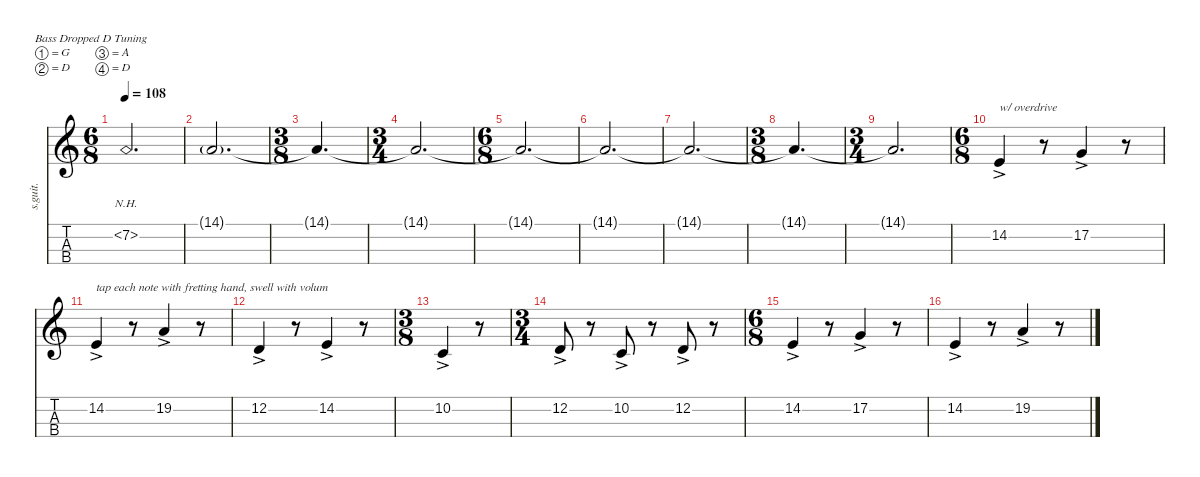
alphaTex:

\defaultSystemsLayout 4
\hideDynamics
\bracketExtendMode nobrackets
\track ("Justin Chancellor" "s.guit.") {instrument electricbasspick}
\staff {score tabs}
\tuning (G2 D2 A1 D1)
\ts (6 8)
\tempo 108
\clef g2
\ks c
7.2{nh}.2{d lyrics (0 "") lyrics (1 "") lyrics (2 "") lyrics (3 "") lyrics (4 "") dy f} |
14.1{g}.2{d lyrics (0 "") lyrics (1 "") lyrics (2 "") lyrics (3 "") lyrics (4 "") dy fff} |
\ts (3 8)
\beaming (8 2 2 2 2)
14.1{t}.4{d lyrics (0 "") lyrics (1 "") lyrics (2 "") lyrics (3 "") lyrics (4 "") dy f} |
\ts (3 4)
\beaming (8 2 2 2 2)
14.1{t}.2{d lyrics (0 "") lyrics (1 "") lyrics (2 "") lyrics (3 "") lyrics (4 "")} |
\ts (6 8)
\beaming (8 2 2 2 2)
14.1{t}.2{d lyrics (0 "") lyrics (1 "") lyrics (2 "") lyrics (3 "") lyrics (4 "")} |
14.1{t}.2{d lyrics (0 "") lyrics (1 "") lyrics (2 "") lyrics (3 "") lyrics (4 "")} |
14.1{t}.2{d lyrics (0 "") lyrics (1 "") lyrics (2 "") lyrics (3 "") lyrics (4 "")} |
\ts (3 8)
\beaming (8 2 2 2 2)
14.1{t}.4{d lyrics (0 "") lyrics (1 "") lyrics (2 "") lyrics (3 "") lyrics (4 "")} |
\ts (3 4)
\beaming (8 2 2 2 2)
14.1{t}.2{d lyrics (0 "") lyrics (1 "") lyrics (2 "") lyrics (3 "") lyrics (4 "")} |
\ts (6 8)
\beaming (8 2 2 2 2)
14.2{ac}.4{txt "w/ overdrive" lyrics (0 "") lyrics (1 "") lyrics (2 "") lyrics (3 "") lyrics (4 "") dy ppp} r.8 17.2{ac}.4{lyrics (0 "") lyrics (1 "") lyrics (2 "") lyrics (3 "") lyrics (4 "")} r.8 |
14.2{ac}.4{txt "tap each note with fretting hand, swell with volum" lyrics (0 "") lyrics (1 "") lyrics (2 "") lyrics (3 "") lyrics (4 "")} r.8 19.2{ac}.4{lyrics (0 "") lyrics (1 "") lyrics (2 "") lyrics (3 "") lyrics (4 "")} r.8 |
12.2{ac}.4{lyrics (0 "") lyrics (1 "") lyrics (2 "") lyrics (3 "") lyrics (4 "")} r.8 14.2{ac}.4{lyrics (0 "") lyrics (1 "") lyrics (2 "") lyrics (3 "") lyrics (4 "")} r.8 |
\ts (3 8)
\beaming (8 2 2 2 2)
10.2{ac}.4{lyrics (0 "") lyrics (1 "") lyrics (2 "") lyrics (3 "") lyrics (4 "")} r.8 |
\ts (3 4)
\beaming (8 2 2 2 2)
12.2{ac}.8{lyrics (0 "") lyrics (1 "") lyrics (2 "") lyrics (3 "") lyrics (4 "")} r.8 10.2{ac}.8{lyrics (0 "") lyrics (1 "") lyrics (2 "") lyrics (3 "") lyrics (4 "")} r.8 12.2{ac}.8{lyrics (0 "") lyrics (1 "") lyrics (2 "") lyrics (3 "") lyrics (4 "")} r.8 |
\ts (6 8)
\beaming (8 2 2 2 2)
14.2{ac}.4{lyrics (0 "") lyrics (1 "") lyrics (2 "") lyrics (3 "") lyrics (4 "")} r.8 17.2{ac}.4{lyrics (0 "") lyrics (1 "") lyrics (2 "") lyrics (3 "") lyrics (4 "")} r.8 |
14.2{ac}.4{lyrics (0 "") lyrics (1 "") lyrics (2 "") lyrics (3 "") lyrics (4 "")} r.8 19.2{ac}.4{lyrics (0 "") lyrics (1 "") lyrics (2 "") lyrics (3 "") lyrics (4 "")} r.8
